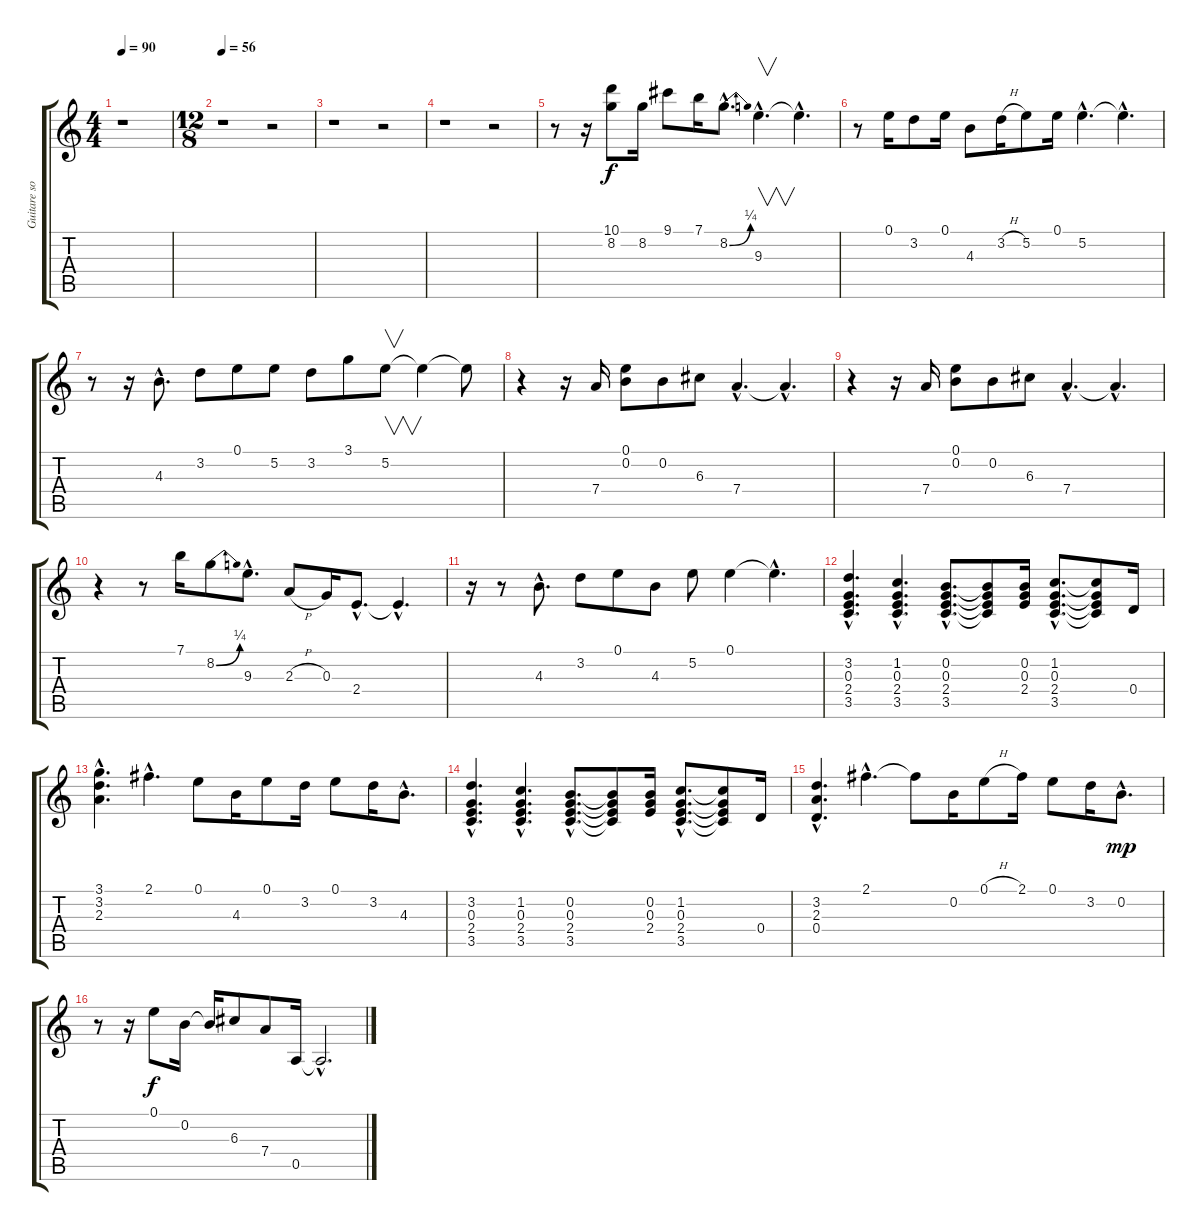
\track ("Guitare solo" "Guitare so") {instrument acousticguitarsteel}
\staff {score tabs}
\tuning (E4 B3 G3 D3 A2 E2) {hide}
\ts (4 4)
\tempo 90
\clef g2
\ks c
r.1{dy f} |
\ts (12 8)
\tempo 56
r.1 r.2 |
r.1 r.2 |
r.1 r.2 |
r.8 r.16 (10.1 8.2).8 8.2.16 9.1.8 7.1.16 8.2{be (bend 0 0 60 1) hac}.8{d} 9.3{hac}.4{v d} 9.3{hac t}.4{d} |
r.8 0.1.16 3.2.8 0.1.16 4.3.8 3.2{h}.16 5.2.8 0.1.16 5.2{hac}.4{d} 5.2{hac t}.4{d} |
r.8 r.16 4.3{hac}.8{d} 3.2.8 0.1.8 5.2.8 3.2.8 3.1.8 5.2.8{v} 5.2{t}.4 5.2{t}.8 |
r.4 r.16 7.4.16 (0.1 0.2).8 0.2.8 6.3.8 7.4{hac}.4{d} 7.4{hac t}.4{d} |
r.4 r.16 7.4.16 (0.1 0.2).8 0.2.8 6.3.8 7.4{hac}.4{d} 7.4{hac t}.4{d} |
r.4 r.8 7.1.16 8.2{be (bend 0 0 60 1)}.8 9.3{hac}.8{d} 2.3{h}.8 0.3.16 2.4{hac}.8{d} 2.4{hac t}.4{d} |
r.16 r.8 4.3{hac}.8{d} 3.2.8 0.1.8 4.3.8 5.2.8 0.1.4 0.1{hac t}.4{d} |
(3.2{hac} 0.3{hac} 2.4{hac} 3.5{hac}).4{d} (1.2{hac} 0.3{hac} 2.4{hac} 3.5{hac}).4{d} (0.2{hac} 0.3{hac} 2.4{hac} 3.5{hac}).8{d} (0.2{t} 0.3{t} 2.4{t} 3.5{t}).8 (0.2 0.3 2.4).16 (1.2{hac} 0.3{hac} 2.4{hac} 3.5{hac}).8{d} (1.2{t} 0.3{t} 2.4{t} 3.5{t}).8 0.4.16 |
(3.1{hac} 3.2{hac} 2.3{hac}).4{d} 2.1{hac}.4{d} 0.1.8 4.3.16 0.1.8 3.2.16 0.1.8 3.2.16 4.3{hac}.8{d} |
(3.2{hac} 0.3{hac} 2.4{hac} 3.5{hac}).4{d} (1.2{hac} 0.3{hac} 2.4{hac} 3.5{hac}).4{d} (0.2{hac} 0.3{hac} 2.4{hac} 3.5{hac}).8{d} (0.2{t} 0.3{t} 2.4{t} 3.5{t}).8 (0.2 0.3 2.4).16 (1.2{hac} 0.3{hac} 2.4{hac} 3.5{hac}).8{d} (1.2{t} 0.3{t} 2.4{t} 3.5{t}).8 0.4.16 |
(3.2{hac} 2.3{hac} 0.4{hac}).4{d} 2.1{hac}.4{d} 2.1{t}.8 0.2.16 0.1{h}.8 2.1.16 0.1.8 3.2.16 0.2{hac}.8{d dy mp} |
r.8 r.16 0.1.8{dy f} 0.2.16 0.2{t}.16 6.3.8 7.4.8 0.5.16 0.5{hac t}.2{d}
